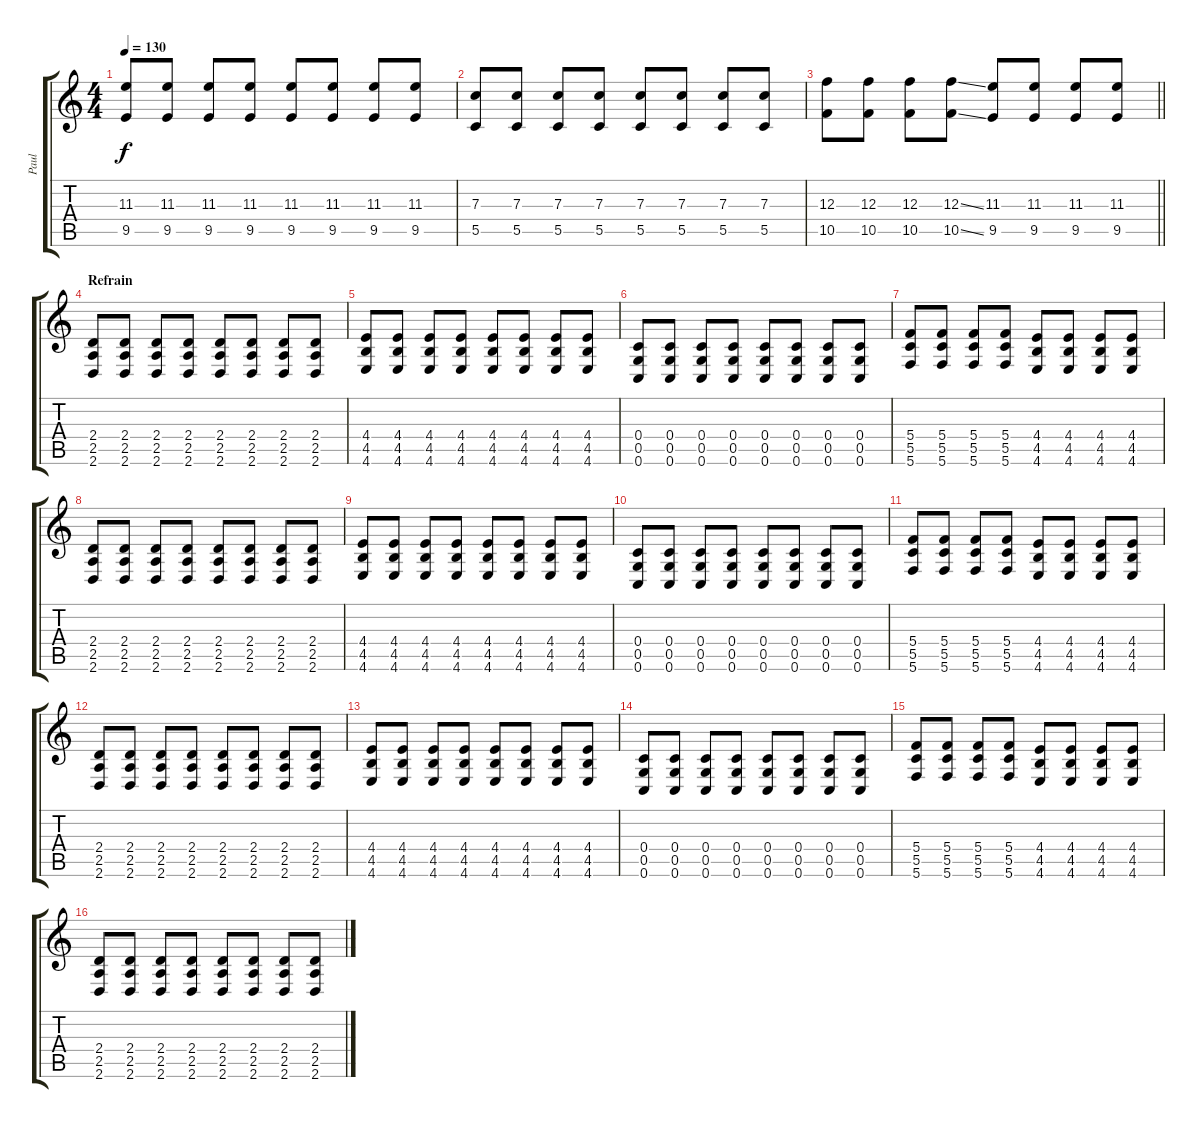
\track ("Paul" "Paul") {instrument distortionguitar}
\staff {score tabs}
\tuning (D4 A3 F3 C3 G2 C2) {hide}
\ts (4 4)
\tempo 130
\clef g2
\ks c
(11.3 9.5).8{dy f} (11.3 9.5).8 (11.3 9.5).8 (11.3 9.5).8 (11.3 9.5).8 (11.3 9.5).8 (11.3 9.5).8 (11.3 9.5).8 |
(7.3 5.5).8 (7.3 5.5).8 (7.3 5.5).8 (7.3 5.5).8 (7.3 5.5).8 (7.3 5.5).8 (7.3 5.5).8 (7.3 5.5).8 |
\barLineRight lightlight
(12.3 10.5).8 (12.3 10.5).8 (12.3 10.5).8 (12.3{ss} 10.5{ss}).8 (11.3 9.5).8 (11.3 9.5).8 (11.3 9.5).8 (11.3 9.5).8 |
\section ("" "Refrain")
(2.4 2.5 2.6).8 (2.4 2.5 2.6).8 (2.4 2.5 2.6).8 (2.4 2.5 2.6).8 (2.4 2.5 2.6).8 (2.4 2.5 2.6).8 (2.4 2.5 2.6).8 (2.4 2.5 2.6).8 |
(4.4 4.5 4.6).8 (4.4 4.5 4.6).8 (4.4 4.5 4.6).8 (4.4 4.5 4.6).8 (4.4 4.5 4.6).8 (4.4 4.5 4.6).8 (4.4 4.5 4.6).8 (4.4 4.5 4.6).8 |
(0.4 0.5 0.6).8 (0.4 0.5 0.6).8 (0.4 0.5 0.6).8 (0.4 0.5 0.6).8 (0.4 0.5 0.6).8 (0.4 0.5 0.6).8 (0.4 0.5 0.6).8 (0.4 0.5 0.6).8 |
(5.4 5.5 5.6).8 (5.4 5.5 5.6).8 (5.4 5.5 5.6).8 (5.4 5.5 5.6).8 (4.4 4.5 4.6).8 (4.4 4.5 4.6).8 (4.4 4.5 4.6).8 (4.4 4.5 4.6).8 |
(2.4 2.5 2.6).8 (2.4 2.5 2.6).8 (2.4 2.5 2.6).8 (2.4 2.5 2.6).8 (2.4 2.5 2.6).8 (2.4 2.5 2.6).8 (2.4 2.5 2.6).8 (2.4 2.5 2.6).8 |
(4.4 4.5 4.6).8 (4.4 4.5 4.6).8 (4.4 4.5 4.6).8 (4.4 4.5 4.6).8 (4.4 4.5 4.6).8 (4.4 4.5 4.6).8 (4.4 4.5 4.6).8 (4.4 4.5 4.6).8 |
(0.4 0.5 0.6).8 (0.4 0.5 0.6).8 (0.4 0.5 0.6).8 (0.4 0.5 0.6).8 (0.4 0.5 0.6).8 (0.4 0.5 0.6).8 (0.4 0.5 0.6).8 (0.4 0.5 0.6).8 |
(5.4 5.5 5.6).8 (5.4 5.5 5.6).8 (5.4 5.5 5.6).8 (5.4 5.5 5.6).8 (4.4 4.5 4.6).8 (4.4 4.5 4.6).8 (4.4 4.5 4.6).8 (4.4 4.5 4.6).8 |
(2.4 2.5 2.6).8 (2.4 2.5 2.6).8 (2.4 2.5 2.6).8 (2.4 2.5 2.6).8 (2.4 2.5 2.6).8 (2.4 2.5 2.6).8 (2.4 2.5 2.6).8 (2.4 2.5 2.6).8 |
(4.4 4.5 4.6).8 (4.4 4.5 4.6).8 (4.4 4.5 4.6).8 (4.4 4.5 4.6).8 (4.4 4.5 4.6).8 (4.4 4.5 4.6).8 (4.4 4.5 4.6).8 (4.4 4.5 4.6).8 |
(0.4 0.5 0.6).8 (0.4 0.5 0.6).8 (0.4 0.5 0.6).8 (0.4 0.5 0.6).8 (0.4 0.5 0.6).8 (0.4 0.5 0.6).8 (0.4 0.5 0.6).8 (0.4 0.5 0.6).8 |
(5.4 5.5 5.6).8 (5.4 5.5 5.6).8 (5.4 5.5 5.6).8 (5.4 5.5 5.6).8 (4.4 4.5 4.6).8 (4.4 4.5 4.6).8 (4.4 4.5 4.6).8 (4.4 4.5 4.6).8 |
(2.4 2.5 2.6).8 (2.4 2.5 2.6).8 (2.4 2.5 2.6).8 (2.4 2.5 2.6).8 (2.4 2.5 2.6).8 (2.4 2.5 2.6).8 (2.4 2.5 2.6).8 (2.4 2.5 2.6).8
